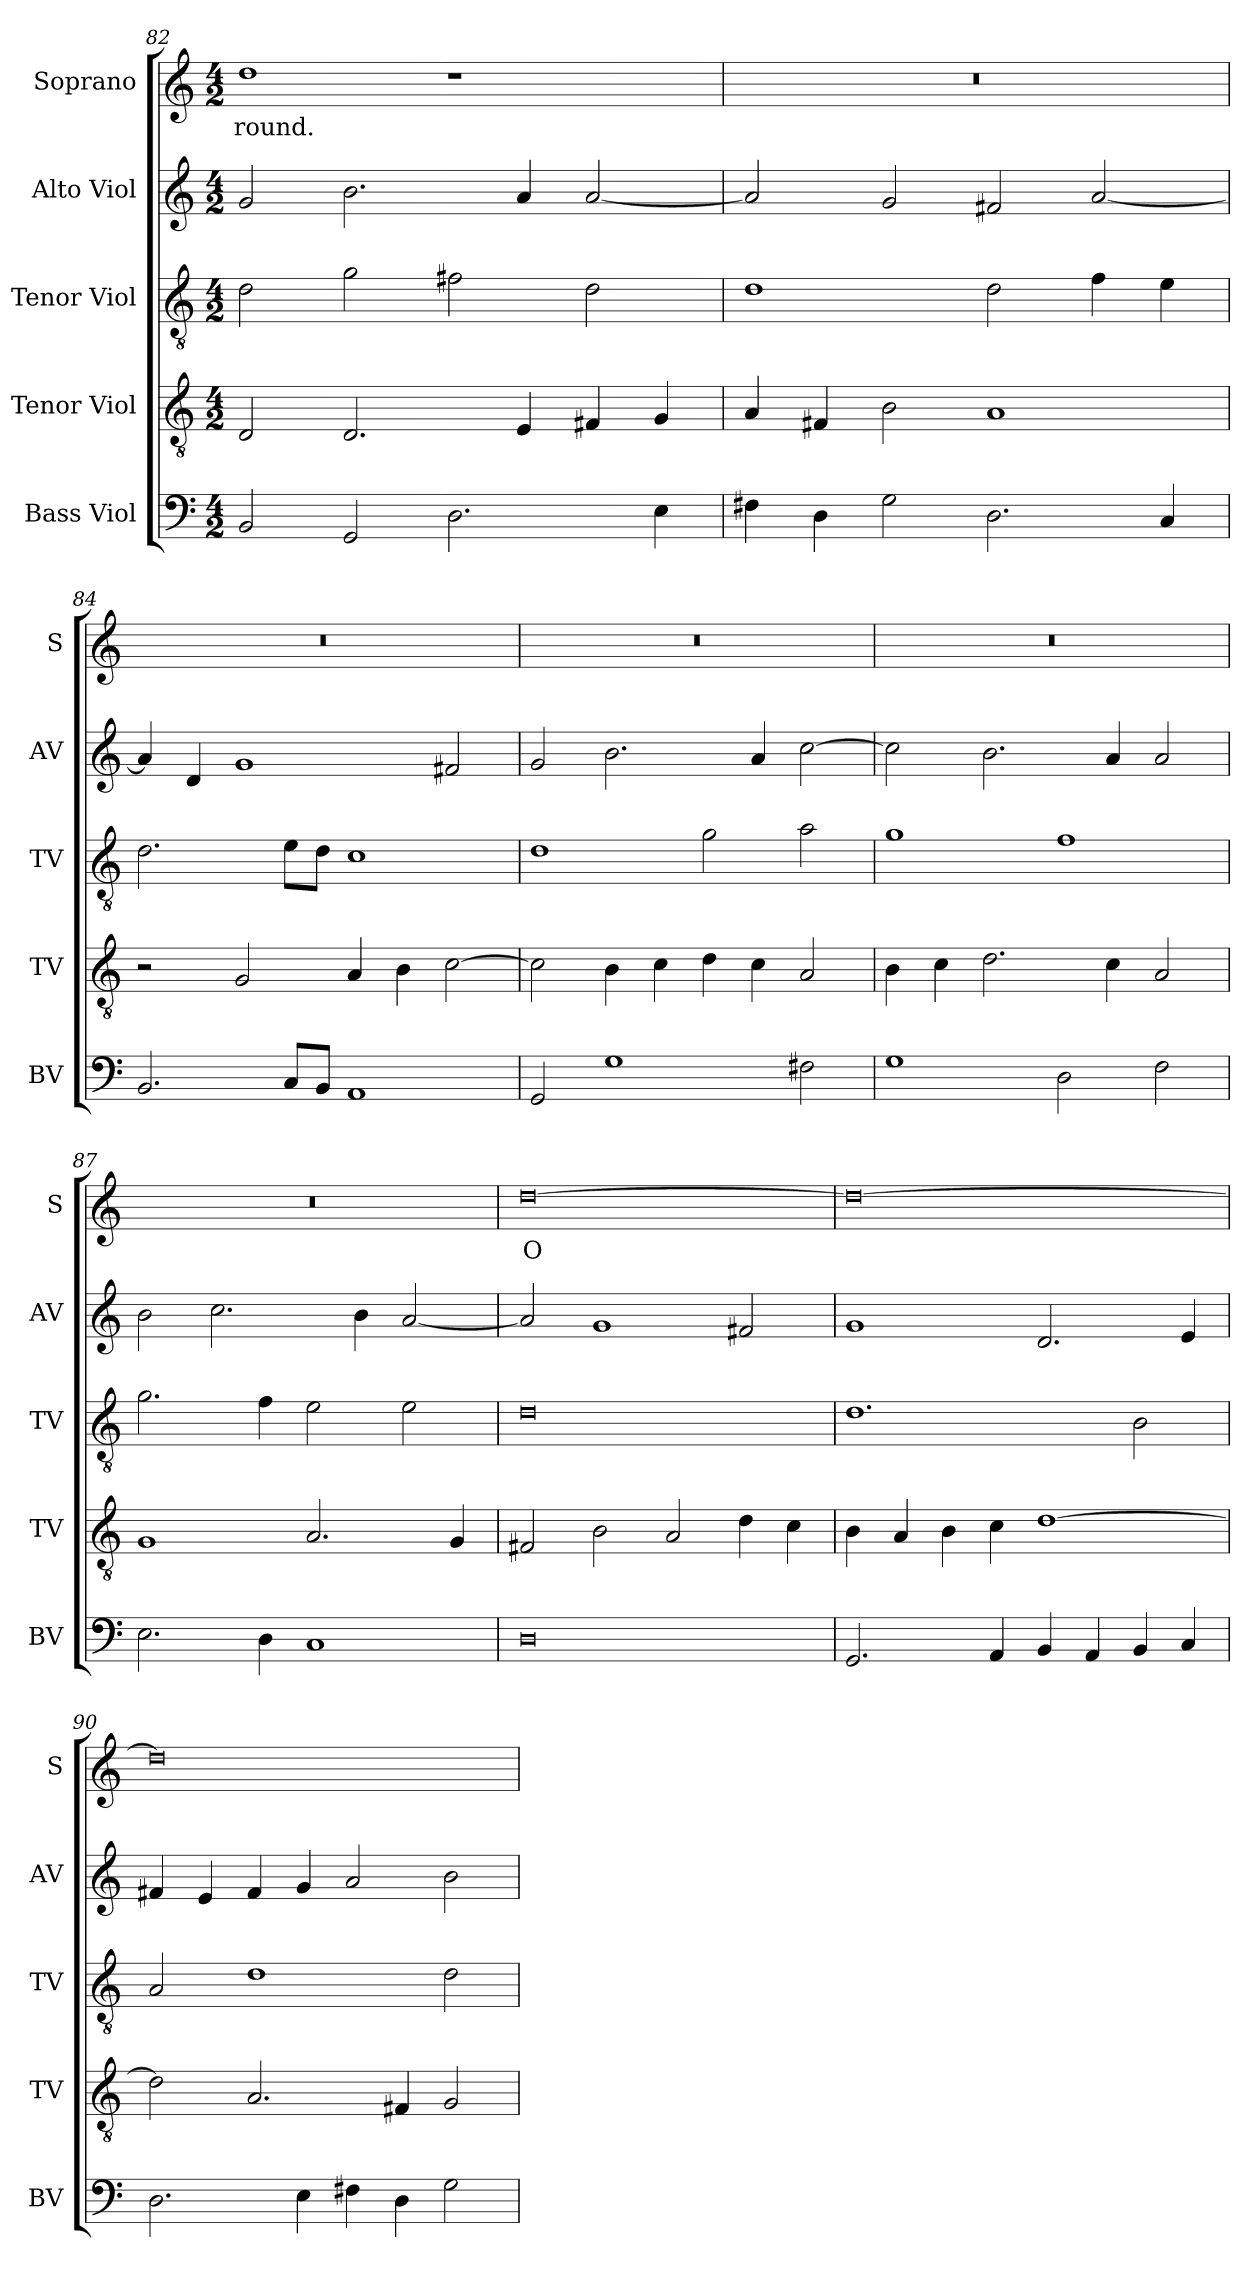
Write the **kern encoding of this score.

**kern	**kern	**kern	**kern	**kern	**text
*part5	*part4	*part3	*part2	*part1	*part1
*staff5	*staff4	*staff3	*staff2	*staff1	*staff1
*I"Bass Viol	*I"Tenor Viol	*I"Tenor Viol	*I"Alto Viol	*I"Soprano	*
*I'BV	*I'TV	*I'TV	*I'AV	*I'S	*
*clefF4	*clefGv2	*clefGv2	*clefG2	*clefG2	*
*ITrd7c12	*ITrd7c12	*ITrd7c12	*ITrd7c12	*	*
*k[]	*k[]	*k[]	*k[]	*k[]	*
*C:	*C:	*C:	*C:	*C:	*
*M4/2	*M4/2	*M4/2	*M4/2	*M4/2	*
=82	=82	=82	=82	=82	=82
!	!	!	!	!	!LO:LY:b
2BBB/	2DD/	2D\	2G/	1dd	round.
2GGG/	2.DD/	2G\	2.B\	.	.
2.DD\	.	2F#X\	.	1r	.
.	4EE/	.	4A/	.	.
.	4FF#X/	2D\	[2A/	.	.
4EE\	4GG/	.	.	.	.
=83	=83	=83	=83	=83	=83
4FF#X\	4AA/	1D	2A/]	0r	.
4DD\	4FF#X/	.	.	.	.
2GG\	2BB\	.	2G/	.	.
2.DD\	1AA	2D\	2F#X/	.	.
.	.	4F\	[2A/	.	.
4CC/	.	4E\	.	.	.
=84	=84	=84	=84	=84	=84
2.BBB/	2r	2.D\	4A/]	0r	.
.	.	.	4D/	.	.
.	2GG/	.	1G	.	.
8CC/L	.	8E\L	.	.	.
8BBB/J	.	8D\J	.	.	.
1AAA	4AA/	1C	.	.	.
.	4BB\	.	.	.	.
.	[2C\	.	2F#X/	.	.
!!LO:LB:g=z
=85	=85	=85	=85	=85	=85
2GGG/	2C\]	1D	2G/	0r	.
1GG	4BB\	.	2.B\	.	.
.	4C\	.	.	.	.
.	4D\	2G\	.	.	.
.	4C\	.	4A/	.	.
2FF#X\	2AA/	2A\	[2c\	.	.
=86	=86	=86	=86	=86	=86
1GG	4BB\	1G	2c\]	0r	.
.	4C\	.	.	.	.
.	2.D\	.	2.B\	.	.
2DD\	.	1F	.	.	.
.	4C\	.	4A/	.	.
2FF\	2AA/	.	2A/	.	.
=87	=87	=87	=87	=87	=87
2.EE\	1GG	2.G\	2B\	0r	.
.	.	.	2.c\	.	.
4DD\	.	4F\	.	.	.
1CC	2.AA/	2E\	.	.	.
.	.	.	4B\	.	.
.	.	2E\	[2A/	.	.
.	4GG/	.	.	.	.
=88	=88	=88	=88	=88	=88
!	!	!	!	!	!LO:LY:b
0DD	2FF#X/	0D	2A/]	[0dd	O
.	2BB\	.	1G	.	.
.	2AA/	.	.	.	.
.	4D\	.	2F#X/	.	.
.	4C\	.	.	.	.
!!LO:PB:g=z
=89	=89	=89	=89	=89	=89
2.GGG/	4BB\	1.D	1G	0dd_	.
.	4AA/	.	.	.	.
.	4BB\	.	.	.	.
4AAA/	4C\	.	.	.	.
4BBB/	[1D	.	2.D/	.	.
4AAA/	.	.	.	.	.
4BBB/	.	2BB\	.	.	.
4CC/	.	.	4E/	.	.
=90	=90	=90	=90	=90	=90
2.DD\	2D\]	2AA/	4F#X/	0dd]	.
.	.	.	4E/	.	.
.	2.AA/	1D	4F#/	.	.
4EE\	.	.	4G/	.	.
4FF#X\	.	.	2A/	.	.
4DD\	4FF#X/	.	.	.	.
2GG\	2GG/	2D\	2B\	.	.
=	=	=	=	=	=
*-	*-	*-	*-	*-	*-
